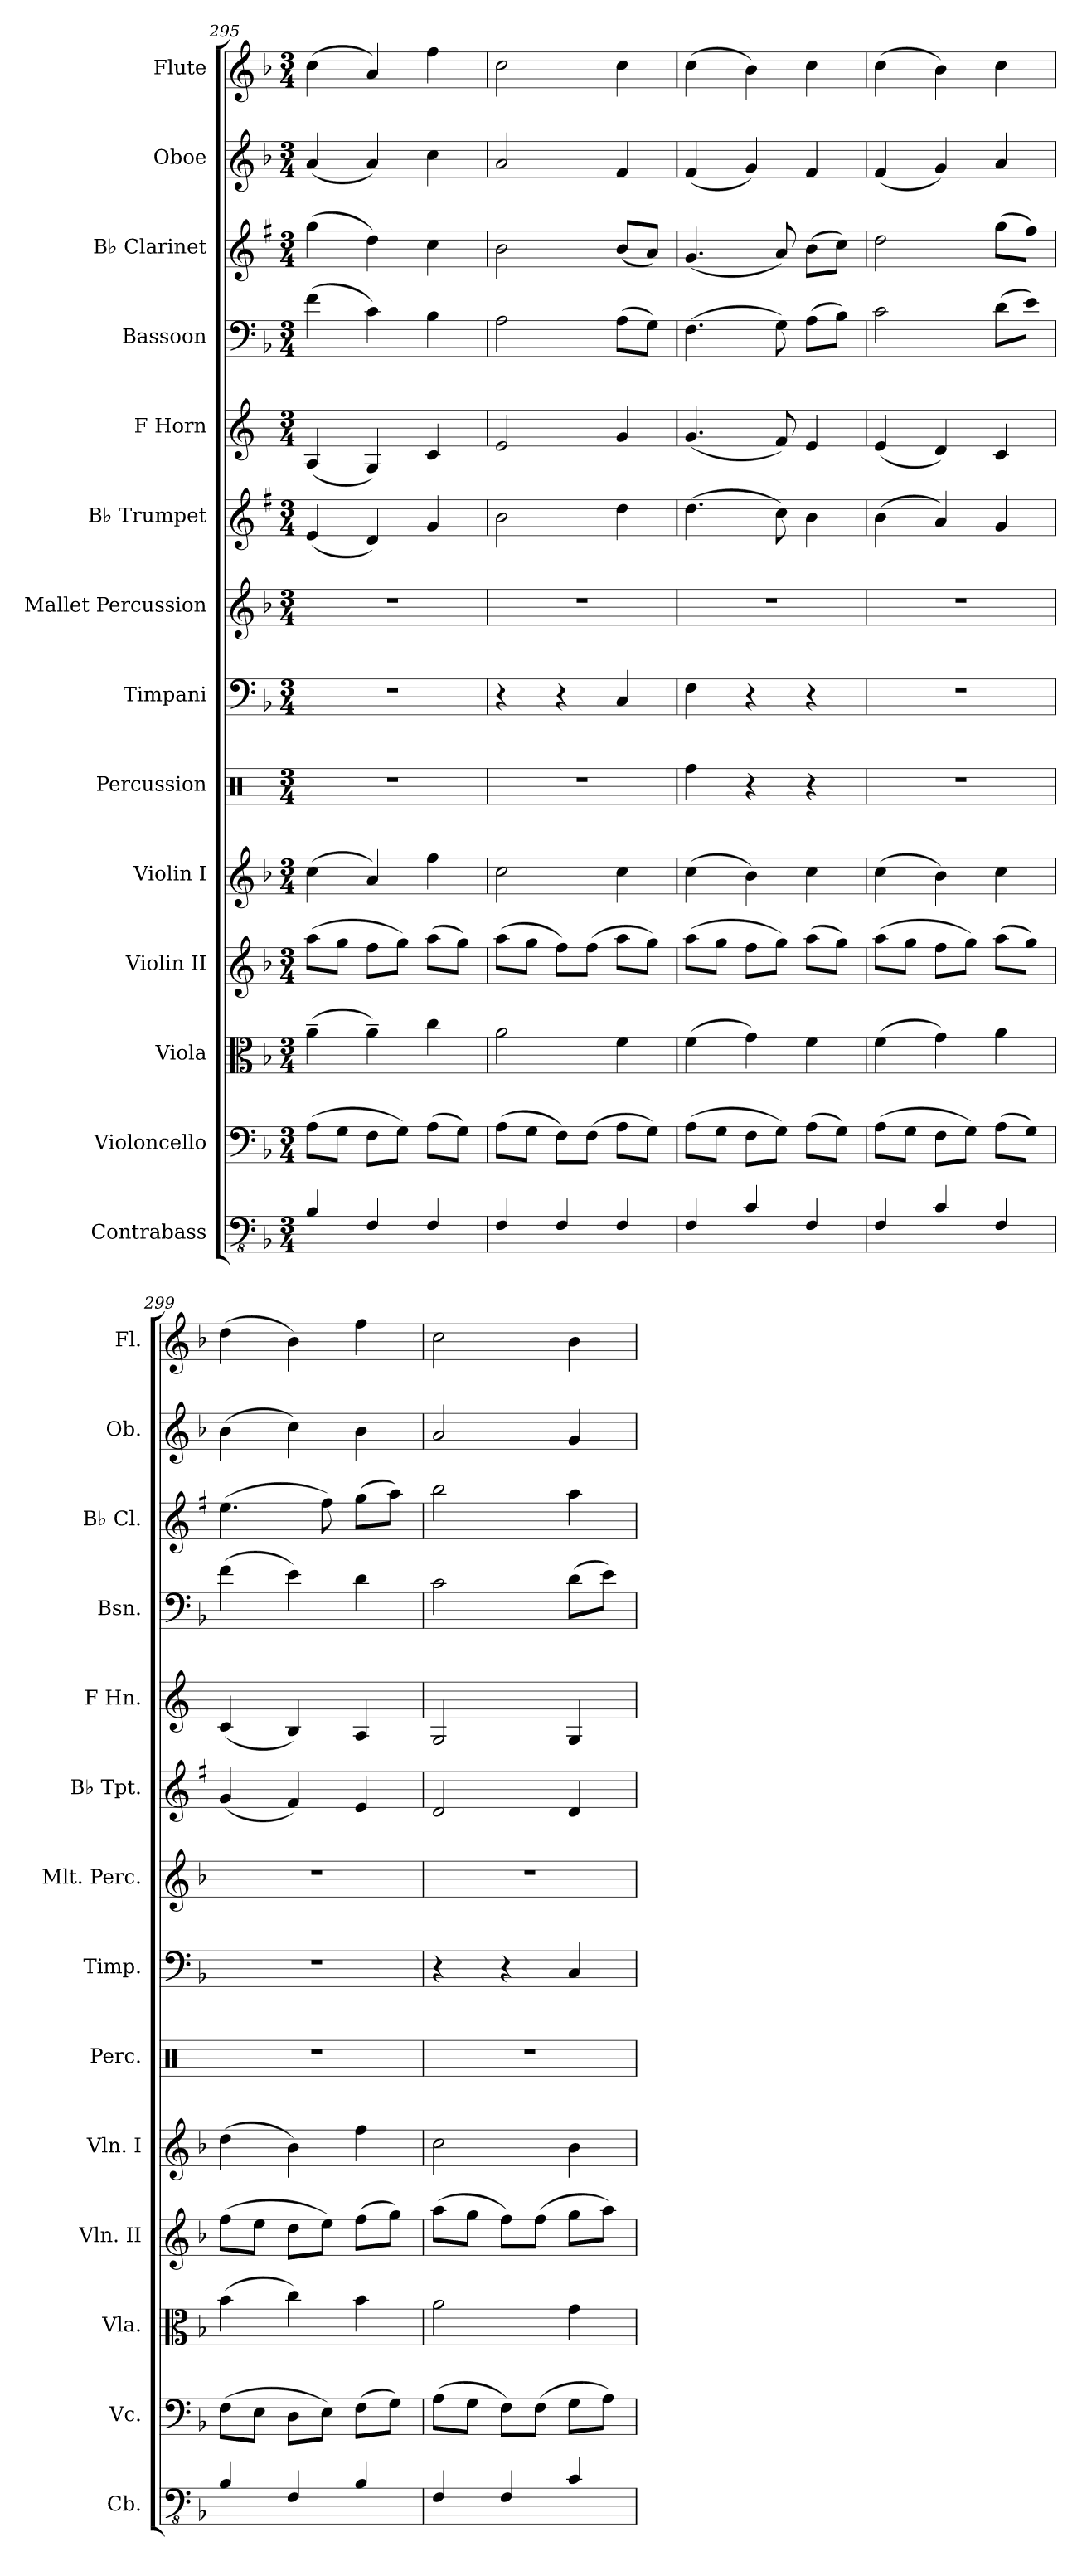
**kern	**kern	**kern	**kern	**kern	**kern	**kern	**kern	**kern	**kern	**kern	**kern	**kern	**kern
*part14	*part13	*part12	*part11	*part10	*part9	*part8	*part7	*part6	*part5	*part4	*part3	*part2	*part1
*staff14	*staff13	*staff12	*staff11	*staff10	*staff9	*staff8	*staff7	*staff6	*staff5	*staff4	*staff3	*staff2	*staff1
*I"Contrabass	*I"Violoncello	*I"Viola	*I"Violin II	*I"Violin I	*I"Percussion	*I"Timpani	*I"Mallet Percussion	*I"B♭ Trumpet	*I"F Horn	*I"Bassoon	*I"B♭ Clarinet	*I"Oboe	*I"Flute
*I'Cb.	*I'Vc.	*I'Vla.	*I'Vln. II	*I'Vln. I	*I'Perc.	*I'Timp.	*I'Mlt. Perc.	*I'B♭ Tpt.	*I'F Hn.	*I'Bsn.	*I'B♭ Cl.	*I'Ob.	*I'Fl.
*clefFv4	*clefF4	*clefC3	*clefG2	*clefG2	*clefX	*clefF4	*clefG2	*clefG2	*clefG2	*clefF4	*clefG2	*clefG2	*clefG2
*ITrd7c12	*	*	*	*	*	*	*ITrd-14c-24	*ITrd1c2	*ITrd4c7	*	*ITrd1c2	*	*
*k[b-]	*k[b-]	*k[b-]	*k[b-]	*k[b-]	*k[]	*k[b-]	*k[b-]	*k[b-]	*k[b-]	*k[b-]	*k[b-]	*k[b-]	*k[b-]
*M3/4	*M3/4	*M3/4	*M3/4	*M3/4	*M3/4	*M3/4	*M3/4	*M3/4	*M3/4	*M3/4	*M3/4	*M3/4	*M3/4
=295	=295	=295	=295	=295	=295	=295	=295	=295	=295	=295	=295	=295	=295
4BBB-/	(8A\L	(4a~\	(8aa\L	(4cc\	2.r	2.r	2.r	(4d/	(4D/	(4f\	(4ff\	(4a/	(4cc\
.	8G\J	.	8gg\J	.	.	.	.	.	.	.	.	.	.
4FFF/	8F\L	4a~\)	8ff\L	4a/)	.	.	.	4c/)	4C/)	4c\)	4cc\)	4a/)	4a/)
.	8G\J)	.	8gg\J)	.	.	.	.	.	.	.	.	.	.
4FFF/	(8A\L	4cc\	(8aa\L	4ff\	.	.	.	4f/	4F/	4B-\	4b-\	4cc\	4ff\
.	8G\J)	.	8gg\J)	.	.	.	.	.	.	.	.	.	.
=296	=296	=296	=296	=296	=296	=296	=296	=296	=296	=296	=296	=296	=296
4FFF/	(8A\L	2a\	(8aa\L	2cc\	2.r	4r	2.r	2a\	2A/	2A\	2a\	2a/	2cc\
.	8G\J	.	8gg\J	.	.	.	.	.	.	.	.	.	.
4FFF/	8F\L)	.	8ff\L)	.	.	4r	.	.	.	.	.	.	.
.	(8F\J	.	(8ff\J	.	.	.	.	.	.	.	.	.	.
4FFF/	8A\L	4f\	8aa\L	4cc\	.	4C/	.	4cc\	4c/	(8A\L	(8a/L	4f/	4cc\
.	8G\J)	.	8gg\J)	.	.	.	.	.	.	8G\J)	8g/J)	.	.
!!LO:PB:g=z
=297	=297	=297	=297	=297	=297	=297	=297	=297	=297	=297	=297	=297	=297
4FFF/	(8A\L	(4f\	(8aa\L	(4cc\	4Rff\	4F\	2.r	(4.cc\	(4.c/	(4.F\	(4.f/	(4f/	(4cc\
.	8G\J	.	8gg\J	.	.	.	.	.	.	.	.	.	.
4CC/	8F\L	4g\)	8ff\L	4b-\)	4r	4r	.	.	.	.	.	4g/)	4b-\)
.	8G\J)	.	8gg\J)	.	.	.	.	8b-\)	8B-/)	8G\)	8g/)	.	.
4FFF/	(8A\L	4f\	(8aa\L	4cc\	4r	4r	.	4a\	4A/	(8A\L	(8a\L	4f/	4cc\
.	8G\J)	.	8gg\J)	.	.	.	.	.	.	8B-\J)	8b-\J)	.	.
=298	=298	=298	=298	=298	=298	=298	=298	=298	=298	=298	=298	=298	=298
4FFF/	(8A\L	(4f\	(8aa\L	(4cc\	2.r	2.r	2.r	(4a\	(4A/	2c\	2cc\	(4f/	(4cc\
.	8G\J	.	8gg\J	.	.	.	.	.	.	.	.	.	.
4CC/	8F\L	4g\)	8ff\L	4b-\)	.	.	.	4g/)	4G/)	.	.	4g/)	4b-\)
.	8G\J)	.	8gg\J)	.	.	.	.	.	.	.	.	.	.
4FFF/	(8A\L	4a\	(8aa\L	4cc\	.	.	.	4f/	4F/	(8d\L	(8ff\L	4a/	4cc\
.	8G\J)	.	8gg\J)	.	.	.	.	.	.	8e\J)	8ee\J)	.	.
=299	=299	=299	=299	=299	=299	=299	=299	=299	=299	=299	=299	=299	=299
4BBB-/	(8F\L	(4b-\	(8ff\L	(4dd\	2.r	2.r	2.r	(4f/	(4F/	(4f\	(4.dd\	(4b-\	(4dd\
.	8E\J	.	8ee\J	.	.	.	.	.	.	.	.	.	.
4FFF/	8D\L	4cc\)	8dd\L	4b-\)	.	.	.	4e/)	4E/)	4e\)	.	4cc\)	4b-\)
.	8E\J)	.	8ee\J)	.	.	.	.	.	.	.	8ee\)	.	.
4BBB-/	(8F\L	4b-\	(8ff\L	4ff\	.	.	.	4d/	4D/	4d\	(8ff\L	4b-\	4ff\
.	8G\J)	.	8gg\J)	.	.	.	.	.	.	.	8gg\J)	.	.
=300	=300	=300	=300	=300	=300	=300	=300	=300	=300	=300	=300	=300	=300
4FFF/	(8A\L	2a\	(8aa\L	2cc\	2.r	4r	2.r	2c/	2C/	2c\	2aa\	2a/	2cc\
.	8G\J	.	8gg\J	.	.	.	.	.	.	.	.	.	.
4FFF/	8F\L)	.	8ff\L)	.	.	4r	.	.	.	.	.	.	.
.	(8F\J	.	(8ff\J	.	.	.	.	.	.	.	.	.	.
4CC/	8G\L	4g\	8gg\L	4b-\	.	4C/	.	4c/	4C/	(8d\L	4gg\	4g/	4b-\
.	8A\J)	.	8aa\J)	.	.	.	.	.	.	8e\J)	.	.	.
=	=	=	=	=	=	=	=	=	=	=	=	=	=
*-	*-	*-	*-	*-	*-	*-	*-	*-	*-	*-	*-	*-	*-
